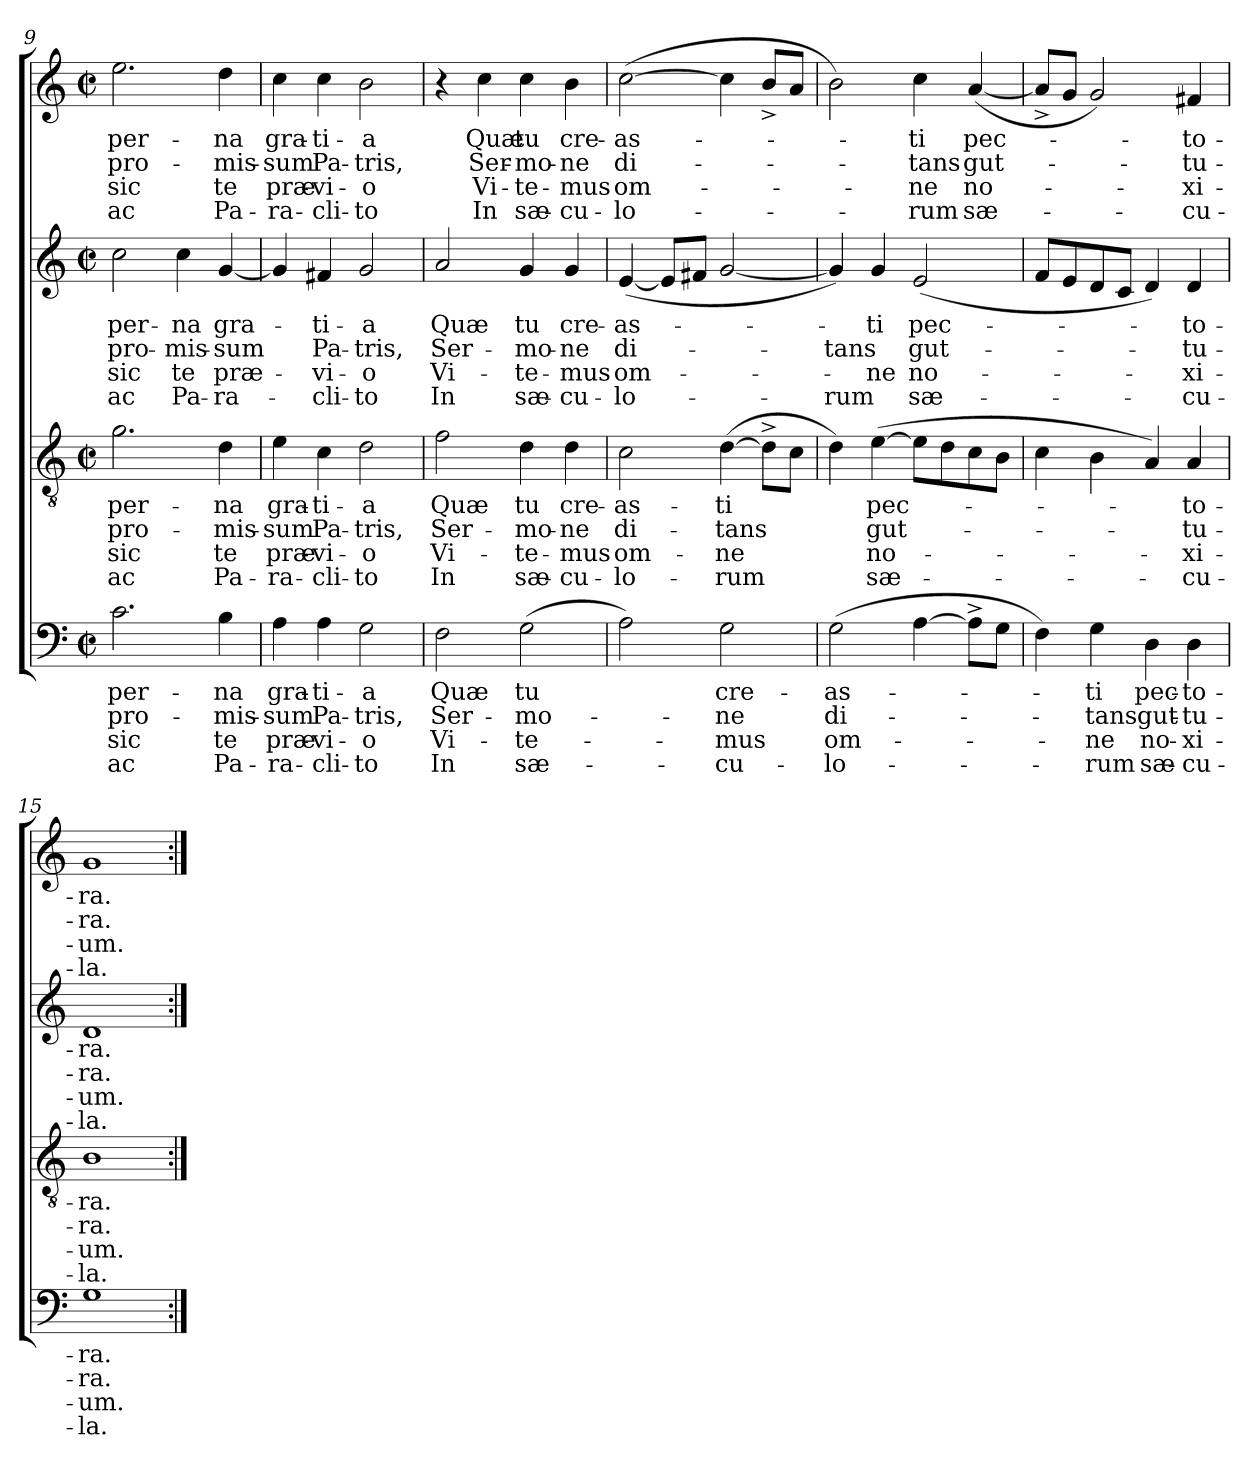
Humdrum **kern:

**kern	**text	**text	**text	**text	**kern	**text	**text	**text	**text	**kern	**text	**text	**text	**text	**kern	**text	**text	**text	**text
*part4	*part4	*part4	*part4	*part4	*part3	*part3	*part3	*part3	*part3	*part2	*part2	*part2	*part2	*part2	*part1	*part1	*part1	*part1	*part1
*staff4	*staff4	*staff4	*staff4	*staff4	*staff3	*staff3	*staff3	*staff3	*staff3	*staff2	*staff2	*staff2	*staff2	*staff2	*staff1	*staff1	*staff1	*staff1	*staff1
*clefF4	*	*	*	*	*clefGv2	*	*	*	*	*clefG2	*	*	*	*	*clefG2	*	*	*	*
*k[]	*	*	*	*	*k[]	*	*	*	*	*k[]	*	*	*	*	*k[]	*	*	*	*
*C:	*	*	*	*	*C:	*	*	*	*	*C:	*	*	*	*	*C:	*	*	*	*
*M2/2	*	*	*	*	*M2/2	*	*	*	*	*M2/2	*	*	*	*	*M2/2	*	*	*	*
*met(c|)	*	*	*	*	*met(c|)	*	*	*	*	*met(c|)	*	*	*	*	*met(c|)	*	*	*	*
=9	=9	=9	=9	=9	=9	=9	=9	=9	=9	=9	=9	=9	=9	=9	=9	=9	=9	=9	=9
!	!LO:LY:b	!LO:LY:b	!LO:LY:b	!LO:LY:b	!	!LO:LY:b	!LO:LY:b	!LO:LY:b	!LO:LY:b	!	!LO:LY:b	!LO:LY:b	!LO:LY:b	!LO:LY:b	!	!LO:LY:b	!LO:LY:b	!LO:LY:b	!LO:LY:b
2.c\	-per-	pro-	sic	ac	2.g\	-per-	pro-	sic	ac	2cc\	-per-	pro-	sic	ac	2.ee\	-per-	pro-	sic	ac
!	!	!	!	!	!	!	!	!	!	!	!LO:LY:b:rj	!LO:LY:b:rj	!LO:LY:b:rj	!LO:LY:b:rj	!	!	!	!	!
.	.	.	.	.	.	.	.	.	.	4cc\	-na	-mis-	te	Pa-	.	.	.	.	.
!	!LO:LY:b	!LO:LY:b	!LO:LY:b	!LO:LY:b	!	!LO:LY:b	!LO:LY:b	!LO:LY:b	!LO:LY:b	!	!LO:LY:b	!LO:LY:b	!LO:LY:b	!LO:LY:b	!	!LO:LY:b	!LO:LY:b	!LO:LY:b	!LO:LY:b
4B\	-na	-mis-	te	Pa-	4d\	-na	-mis-	te	Pa-	[<4g/	gra-	-sum	præ-	-ra-	4dd\	-na	-mis-	te	Pa-
=10	=10	=10	=10	=10	=10	=10	=10	=10	=10	=10	=10	=10	=10	=10	=10	=10	=10	=10	=10
!	!LO:LY:b	!LO:LY:b	!LO:LY:b	!LO:LY:b	!	!LO:LY:b	!LO:LY:b	!LO:LY:b	!LO:LY:b	!	!	!	!	!	!	!LO:LY:b	!LO:LY:b	!LO:LY:b	!LO:LY:b
4A\	gra-	-sum	præ-	-ra-	4e\	gra-	-sum	præ-	-ra-	4g/]	.	.	.	.	4cc\	gra-	-sum	præ-	-ra-
!	!LO:LY:b	!LO:LY:b	!LO:LY:b	!LO:LY:b	!	!LO:LY:b	!LO:LY:b	!LO:LY:b	!LO:LY:b	!	!LO:LY:b	!LO:LY:b	!LO:LY:b	!LO:LY:b	!	!LO:LY:b	!LO:LY:b	!LO:LY:b	!LO:LY:b
4A\	-ti-	Pa-	-vi-	-cli-	4c\	-ti-	Pa-	-vi-	-cli-	4f#X/	-ti-	Pa-	-vi-	-cli-	4cc\	-ti-	Pa-	-vi-	-cli-
!	!LO:LY:b	!LO:LY:b	!LO:LY:b	!LO:LY:b	!	!LO:LY:b	!LO:LY:b	!LO:LY:b	!LO:LY:b	!	!LO:LY:b	!LO:LY:b	!LO:LY:b	!LO:LY:b	!	!LO:LY:b	!LO:LY:b	!LO:LY:b	!LO:LY:b
2G\	-a	-tris,	-o	-to	2d\	-a	-tris,	-o	-to	2g/	-a	-tris,	-o	-to	2b\	-a	-tris,	-o	-to
=11	=11	=11	=11	=11	=11	=11	=11	=11	=11	=11	=11	=11	=11	=11	=11	=11	=11	=11	=11
!	!LO:LY:b	!LO:LY:b	!LO:LY:b	!LO:LY:b	!	!LO:LY:b	!LO:LY:b	!LO:LY:b	!LO:LY:b	!	!LO:LY:b	!LO:LY:b	!LO:LY:b	!LO:LY:b	!	!	!	!	!
2F\	Quæ	Ser-	Vi-	In	2f\	Quæ	Ser-	Vi-	In	2a/	Quæ	Ser-	Vi-	In	4r	.	.	.	.
!	!	!	!	!	!	!	!	!	!	!	!	!	!	!	!	!LO:LY:b	!LO:LY:b	!LO:LY:b	!LO:LY:b
.	.	.	.	.	.	.	.	.	.	.	.	.	.	.	4cc\	Quæ	Ser-	Vi-	In
!	!LO:LY:b	!LO:LY:b	!LO:LY:b	!LO:LY:b	!	!LO:LY:b	!LO:LY:b	!LO:LY:b	!LO:LY:b	!	!LO:LY:b	!LO:LY:b	!LO:LY:b	!LO:LY:b	!	!LO:LY:b	!LO:LY:b	!LO:LY:b	!LO:LY:b
(>2G\	tu	-mo-	-te-	sæ-	4d\	tu	-mo-	-te-	sæ-	4g/	tu	-mo-	-te-	sæ-	4cc\	tu	-mo-	-te-	sæ-
!	!	!	!	!	!	!LO:LY:b	!LO:LY:b	!LO:LY:b	!LO:LY:b	!	!LO:LY:b	!LO:LY:b	!LO:LY:b	!LO:LY:b	!	!LO:LY:b	!LO:LY:b	!LO:LY:b	!LO:LY:b
.	.	.	.	.	4d\	cre-	-ne	-mus	-cu-	4g/	cre-	-ne	-mus	-cu-	4b\	cre-	-ne	-mus	-cu-
=12	=12	=12	=12	=12	=12	=12	=12	=12	=12	=12	=12	=12	=12	=12	=12	=12	=12	=12	=12
!	!	!	!	!	!	!LO:LY:b	!LO:LY:b	!LO:LY:b	!LO:LY:b	!	!LO:LY:b	!LO:LY:b	!LO:LY:b	!LO:LY:b	!	!LO:LY:b	!LO:LY:b	!LO:LY:b	!LO:LY:b
2A\)	.	.	.	.	2c\	-as-	di-	om-	-lo-	(<[<4e/	-as-	di-	om-	-lo-	(>[>2cc\	-as-	di-	om-	-lo-
.	.	.	.	.	.	.	.	.	.	8e/L]	.	.	.	.	.	.	.	.	.
.	.	.	.	.	.	.	.	.	.	8f#X/J	.	.	.	.	.	.	.	.	.
!	!LO:LY:b	!LO:LY:b	!LO:LY:b	!LO:LY:b	!	!LO:LY:b	!LO:LY:b	!LO:LY:b	!LO:LY:b	!	!	!	!	!	!	!	!	!	!
2G\	cre-	-ne	-mus	-cu-	(>[>4d\	-ti	-tans	-ne	-rum	[<2g/	.	.	.	.	4cc\]	.	.	.	.
.	.	.	.	.	8d^>\L]	.	.	.	.	.	.	.	.	.	8b^</L	.	.	.	.
.	.	.	.	.	8c\J	.	.	.	.	.	.	.	.	.	8a/J	.	.	.	.
=13	=13	=13	=13	=13	=13	=13	=13	=13	=13	=13	=13	=13	=13	=13	=13	=13	=13	=13	=13
!	!LO:LY:b	!LO:LY:b	!LO:LY:b	!LO:LY:b	!	!	!	!	!	!	!	!LO:LY:b	!	!LO:LY:b	!	!	!	!	!
(>2G\	-as-	di-	om-	-lo-	4d\)	.	.	.	.	4g/])	.	-tans	.	-rum	2b\)	.	.	.	.
!	!	!	!	!	!	!LO:LY:b	!LO:LY:b	!LO:LY:b	!LO:LY:b	!	!LO:LY:b	!	!LO:LY:b	!	!	!	!	!	!
.	.	.	.	.	(>[>4e\	pec-	gut-	no-	sæ-	4g/	-ti	.	-ne	.	.	.	.	.	.
!	!	!	!	!	!	!	!	!	!	!	!LO:LY:b	!LO:LY:b	!LO:LY:b	!LO:LY:b	!	!LO:LY:b	!LO:LY:b	!LO:LY:b	!LO:LY:b
[>4A\	.	.	.	.	8e\L]	.	.	.	.	(2e/	pec-	gut-	no-	sæ-	4cc\	-ti	-tans	-ne	-rum
.	.	.	.	.	8d\	.	.	.	.	.	.	.	.	.	.	.	.	.	.
!	!	!	!	!	!	!	!	!	!	!	!	!	!	!	!	!LO:LY:b	!LO:LY:b	!LO:LY:b	!LO:LY:b
8A^>\L]	.	.	.	.	8c\	.	.	.	.	.	.	.	.	.	(<[<4a/	pec-	gut-	no-	sæ-
8G\J	.	.	.	.	8B\J	.	.	.	.	.	.	.	.	.	.	.	.	.	.
=14	=14	=14	=14	=14	=14	=14	=14	=14	=14	=14	=14	=14	=14	=14	=14	=14	=14	=14	=14
4F\)	.	.	.	.	4c\	.	.	.	.	8f/L	.	.	.	.	8a^</L]	.	.	.	.
.	.	.	.	.	.	.	.	.	.	8e/	.	.	.	.	8g/J	.	.	.	.
!	!LO:LY:b	!LO:LY:b	!LO:LY:b	!LO:LY:b	!	!	!	!	!	!	!	!	!	!	!	!	!	!	!
4G\	-ti	-tans	-ne	-rum	4B\	.	.	.	.	8d/	.	.	.	.	2g/)	.	.	.	.
.	.	.	.	.	.	.	.	.	.	8c/J	.	.	.	.	.	.	.	.	.
!	!LO:LY:b	!LO:LY:b	!LO:LY:b	!LO:LY:b	!	!	!	!	!	!	!	!	!	!	!	!	!	!	!
4D\	pec-	gut-	no-	sæ-	4A/)	.	.	.	.	4d/)	.	.	.	.	.	.	.	.	.
!	!LO:LY:b:rj	!LO:LY:b:rj	!LO:LY:b:rj	!LO:LY:b:rj	!	!LO:LY:b	!LO:LY:b	!LO:LY:b	!LO:LY:b	!	!LO:LY:b	!LO:LY:b	!LO:LY:b	!LO:LY:b	!	!LO:LY:b	!LO:LY:b	!LO:LY:b	!LO:LY:b
4D\	-to-	-tu-	-xi-	-cu-	4A/	-to-	-tu-	-xi-	-cu-	4d/	-to-	-tu-	-xi-	-cu-	4f#X/	-to-	-tu-	-xi-	-cu-
=15	=15	=15	=15	=15	=15	=15	=15	=15	=15	=15	=15	=15	=15	=15	=15	=15	=15	=15	=15
!	!LO:LY:b	!LO:LY:b	!LO:LY:b	!LO:LY:b	!	!LO:LY:b	!LO:LY:b	!LO:LY:b	!LO:LY:b	!	!LO:LY:b	!LO:LY:b	!LO:LY:b	!LO:LY:b	!	!LO:LY:b	!LO:LY:b	!LO:LY:b	!LO:LY:b
1G	-ra.	-ra.	-um.	-la.	1B	-ra.	-ra.	-um.	-la.	1d	-ra.	-ra.	-um.	-la.	1g	-ra.	-ra.	-um.	-la.
=:|!	=:|!	=:|!	=:|!	=:|!	=:|!	=:|!	=:|!	=:|!	=:|!	=:|!	=:|!	=:|!	=:|!	=:|!	=:|!	=:|!	=:|!	=:|!	=:|!
*-	*-	*-	*-	*-	*-	*-	*-	*-	*-	*-	*-	*-	*-	*-	*-	*-	*-	*-	*-
